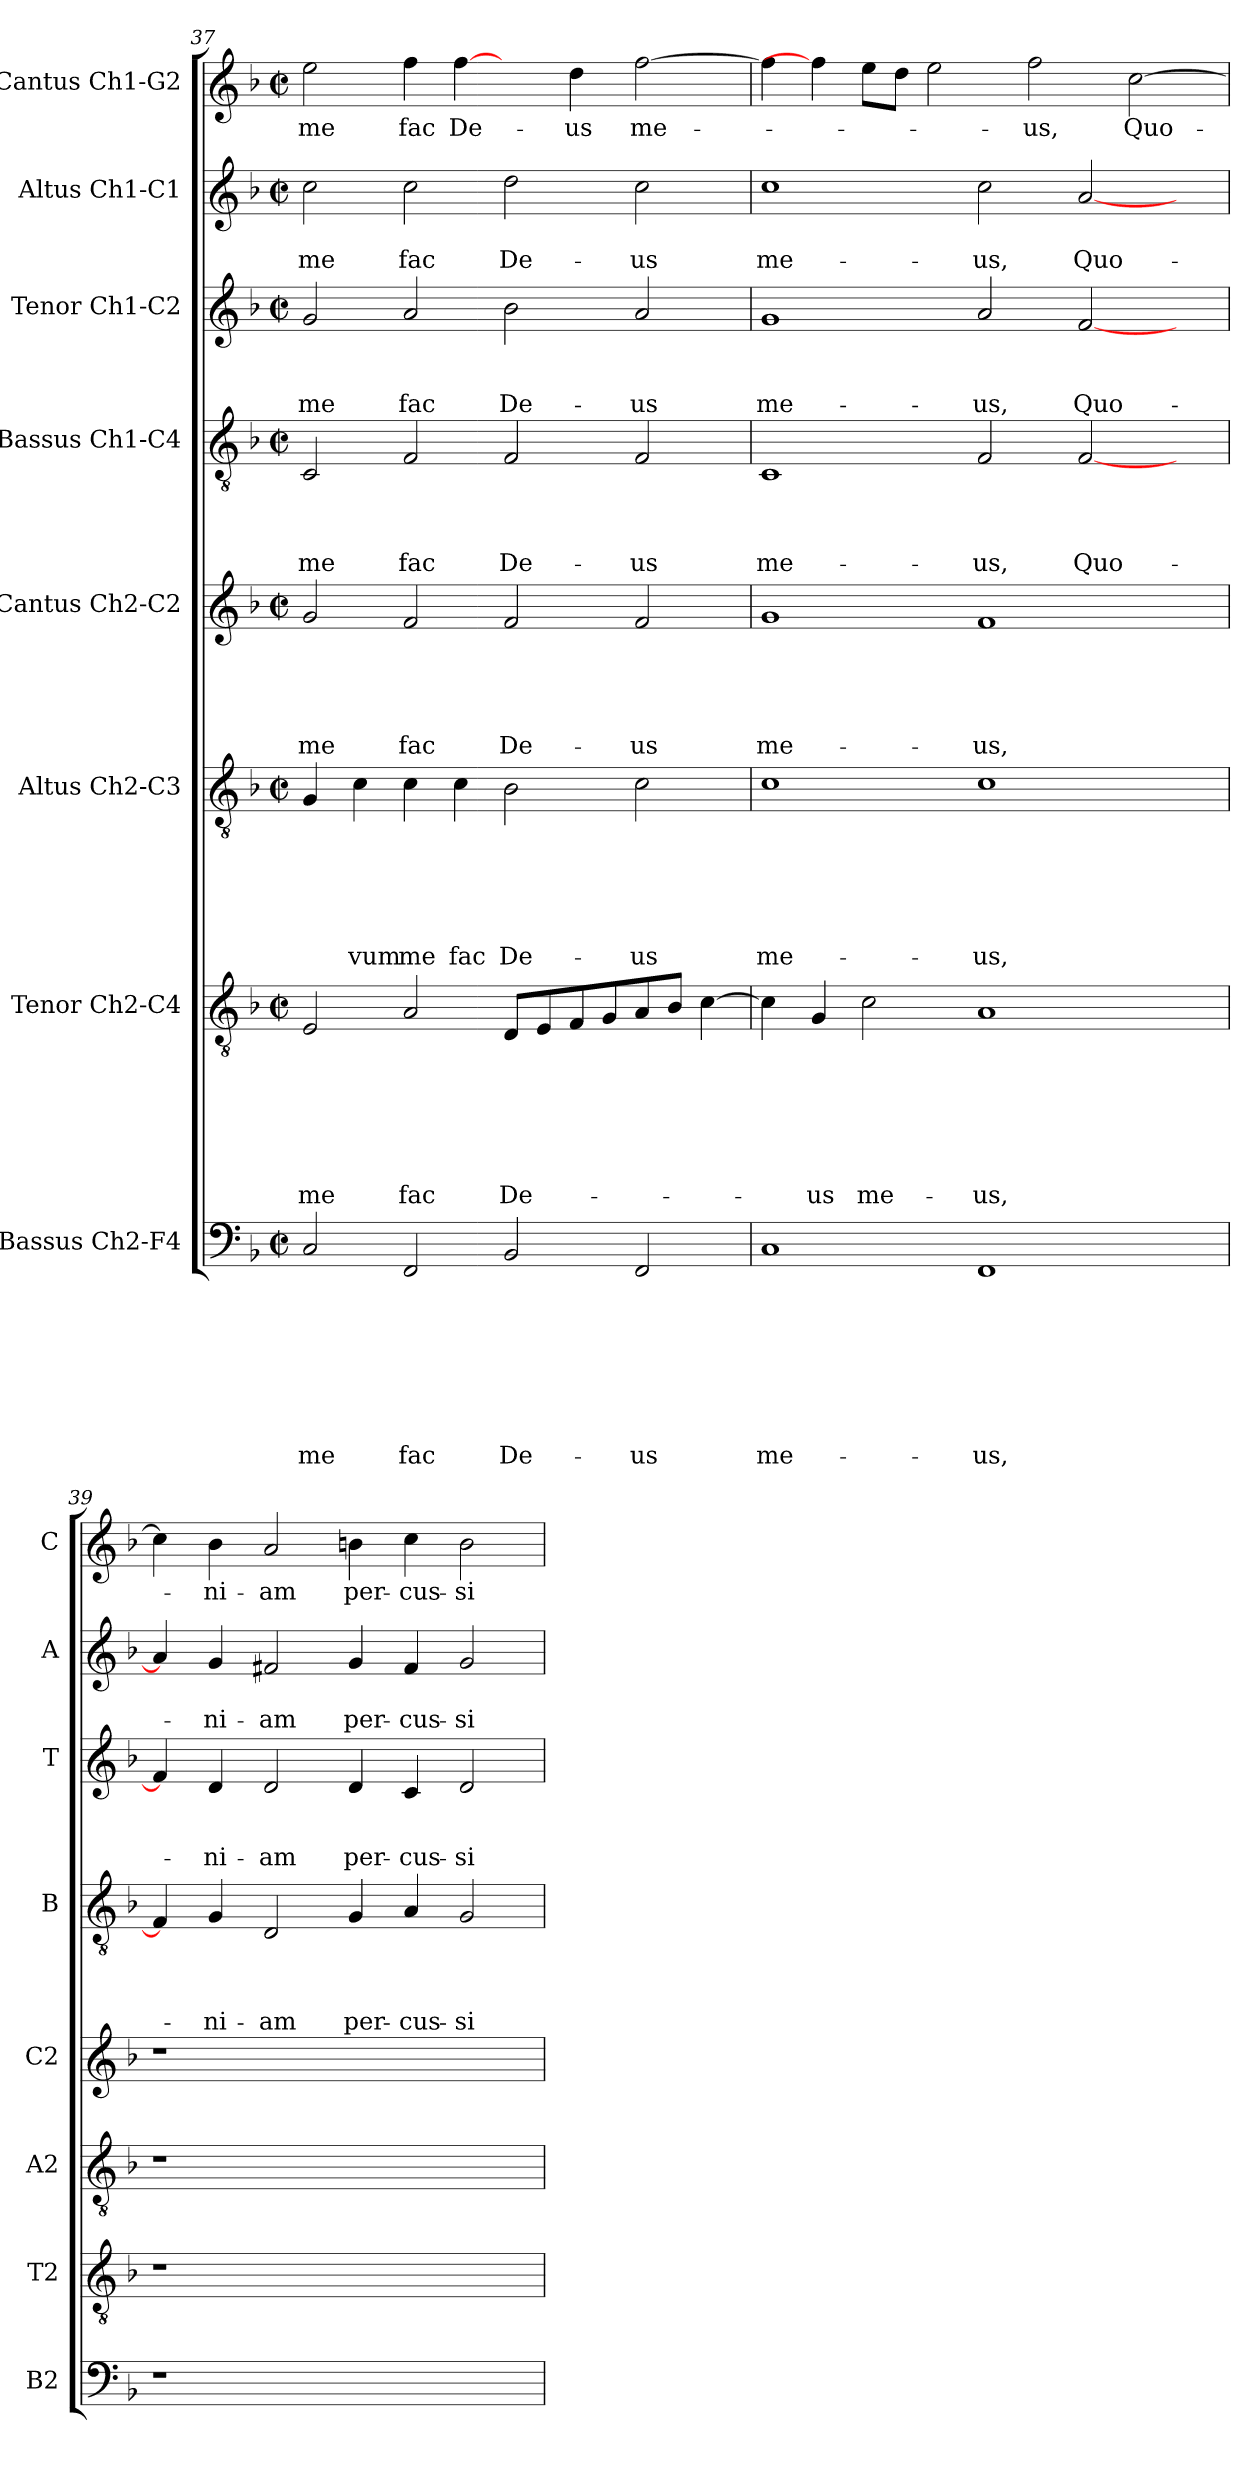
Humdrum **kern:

**kern	**text	**text	**text	**text	**text	**text	**text	**text	**kern	**text	**text	**text	**text	**text	**text	**text	**kern	**text	**text	**text	**text	**text	**text	**kern	**text	**text	**text	**text	**text	**kern	**text	**text	**text	**text	**kern	**text	**text	**text	**kern	**text	**text	**kern	**text
*part8	*part8	*part8	*part8	*part8	*part8	*part8	*part8	*part8	*part7	*part7	*part7	*part7	*part7	*part7	*part7	*part7	*part6	*part6	*part6	*part6	*part6	*part6	*part6	*part5	*part5	*part5	*part5	*part5	*part5	*part4	*part4	*part4	*part4	*part4	*part3	*part3	*part3	*part3	*part2	*part2	*part2	*part1	*part1
*staff8	*staff8	*staff8	*staff8	*staff8	*staff8	*staff8	*staff8	*staff8	*staff7	*staff7	*staff7	*staff7	*staff7	*staff7	*staff7	*staff7	*staff6	*staff6	*staff6	*staff6	*staff6	*staff6	*staff6	*staff5	*staff5	*staff5	*staff5	*staff5	*staff5	*staff4	*staff4	*staff4	*staff4	*staff4	*staff3	*staff3	*staff3	*staff3	*staff2	*staff2	*staff2	*staff1	*staff1
*I"Bassus Ch2-F4	*	*	*	*	*	*	*	*	*I"Tenor Ch2-C4	*	*	*	*	*	*	*	*I"Altus Ch2-C3	*	*	*	*	*	*	*I"Cantus Ch2-C2	*	*	*	*	*	*I"Bassus Ch1-C4	*	*	*	*	*I"Tenor Ch1-C2	*	*	*	*I"Altus Ch1-C1	*	*	*I"Cantus Ch1-G2	*
*I'B2	*	*	*	*	*	*	*	*	*I'T2	*	*	*	*	*	*	*	*I'A2	*	*	*	*	*	*	*I'C2	*	*	*	*	*	*I'B	*	*	*	*	*I'T	*	*	*	*I'A	*	*	*I'C	*
*clefF4	*	*	*	*	*	*	*	*	*clefGv2	*	*	*	*	*	*	*	*clefGv2	*	*	*	*	*	*	*clefG2	*	*	*	*	*	*clefGv2	*	*	*	*	*clefG2	*	*	*	*clefG2	*	*	*clefG2	*
*k[b-]	*	*	*	*	*	*	*	*	*k[b-]	*	*	*	*	*	*	*	*k[b-]	*	*	*	*	*	*	*k[b-]	*	*	*	*	*	*k[b-]	*	*	*	*	*k[b-]	*	*	*	*k[b-]	*	*	*k[b-]	*
*F:	*	*	*	*	*	*	*	*	*F:	*	*	*	*	*	*	*	*F:	*	*	*	*	*	*	*F:	*	*	*	*	*	*F:	*	*	*	*	*F:	*	*	*	*F:	*	*	*F:	*
*M2/2	*	*	*	*	*	*	*	*	*M2/2	*	*	*	*	*	*	*	*M2/2	*	*	*	*	*	*	*M2/2	*	*	*	*	*	*M2/2	*	*	*	*	*M2/2	*	*	*	*M2/2	*	*	*M2/2	*
*met(c|)	*	*	*	*	*	*	*	*	*met(c|)	*	*	*	*	*	*	*	*met(c|)	*	*	*	*	*	*	*met(c|)	*	*	*	*	*	*met(c|)	*	*	*	*	*met(c|)	*	*	*	*met(c|)	*	*	*met(c|)	*
=37	=37	=37	=37	=37	=37	=37	=37	=37	=37	=37	=37	=37	=37	=37	=37	=37	=37	=37	=37	=37	=37	=37	=37	=37	=37	=37	=37	=37	=37	=37	=37	=37	=37	=37	=37	=37	=37	=37	=37	=37	=37	=37	=37
!	!	!	!	!	!	!	!	!LO:LY:b	!	!	!	!	!	!	!	!LO:LY:b	!	!	!	!	!	!	!	!	!	!	!	!	!LO:LY:b	!	!	!	!	!LO:LY:b	!	!	!	!LO:LY:b	!	!	!LO:LY:b	!	!LO:LY:b
2C/	.	.	.	.	.	.	.	me	2E/	.	.	.	.	.	.	me	4G/	.	.	.	.	.	.	2g/	.	.	.	.	me	2C/	.	.	.	me	2g/	.	.	me	2cc\	.	me	2ee\	me
!	!	!	!	!	!	!	!	!	!	!	!	!	!	!	!	!	!	!	!	!	!	!	!LO:LY:b	!	!	!	!	!	!	!	!	!	!	!	!	!	!	!	!	!	!	!	!
.	.	.	.	.	.	.	.	.	.	.	.	.	.	.	.	.	4c\	.	.	.	.	.	-vum	.	.	.	.	.	.	.	.	.	.	.	.	.	.	.	.	.	.	.	.
!	!	!	!	!	!	!	!	!LO:LY:b	!	!	!	!	!	!	!	!LO:LY:b	!	!	!	!	!	!	!LO:LY:b	!	!	!	!	!	!LO:LY:b	!	!	!	!	!LO:LY:b	!	!	!	!LO:LY:b	!	!	!LO:LY:b	!	!LO:LY:b
2FF/	.	.	.	.	.	.	.	fac	2A/	.	.	.	.	.	.	fac	4c\	.	.	.	.	.	me	2f/	.	.	.	.	fac	2F/	.	.	.	fac	2a/	.	.	fac	2cc\	.	fac	4ff\	fac
!	!	!	!	!	!	!	!	!	!	!	!	!	!	!	!	!	!	!	!	!	!	!	!LO:LY:b	!	!	!	!	!	!	!	!	!	!	!	!	!	!	!	!	!	!	!	!LO:LY:b
.	.	.	.	.	.	.	.	.	.	.	.	.	.	.	.	.	4c\	.	.	.	.	.	fac	.	.	.	.	.	.	.	.	.	.	.	.	.	.	.	.	.	.	[4ff\	De-
!	!	!	!	!	!	!	!	!LO:LY:b	!	!	!	!	!	!	!	!LO:LY:b	!	!	!	!	!	!	!LO:LY:b	!	!	!	!	!	!LO:LY:b	!	!	!	!	!LO:LY:b	!	!	!	!LO:LY:b	!	!	!LO:LY:b	!	!
2BB-/	.	.	.	.	.	.	.	De-	8D/L	.	.	.	.	.	.	De-	2B-\	.	.	.	.	.	De-	2f/	.	.	.	.	De-	2F/	.	.	.	De-	2b-\	.	.	De-	2dd\	.	De-	4ryy	.
.	.	.	.	.	.	.	.	.	8E/	.	.	.	.	.	.	.	.	.	.	.	.	.	.	.	.	.	.	.	.	.	.	.	.	.	.	.	.	.	.	.	.	.	.
!	!	!	!	!	!	!	!	!	!	!	!	!	!	!	!	!	!	!	!	!	!	!	!	!	!	!	!	!	!	!	!	!	!	!	!	!	!	!	!	!	!	!	!LO:LY:b
.	.	.	.	.	.	.	.	.	8F/	.	.	.	.	.	.	.	.	.	.	.	.	.	.	.	.	.	.	.	.	.	.	.	.	.	.	.	.	.	.	.	.	4dd\	-us
.	.	.	.	.	.	.	.	.	8G/	.	.	.	.	.	.	.	.	.	.	.	.	.	.	.	.	.	.	.	.	.	.	.	.	.	.	.	.	.	.	.	.	.	.
!	!	!	!	!	!	!	!	!LO:LY:b	!	!	!	!	!	!	!	!	!	!	!	!	!	!	!LO:LY:b	!	!	!	!	!	!LO:LY:b	!	!	!	!	!LO:LY:b	!	!	!	!LO:LY:b	!	!	!LO:LY:b	!	!LO:LY:b
2FF/	.	.	.	.	.	.	.	-us	8A/	.	.	.	.	.	.	.	2c\	.	.	.	.	.	-us	2f/	.	.	.	.	-us	2F/	.	.	.	-us	2a/	.	.	-us	2cc\	.	-us	[2ff\	me-
.	.	.	.	.	.	.	.	.	8B-/J	.	.	.	.	.	.	.	.	.	.	.	.	.	.	.	.	.	.	.	.	.	.	.	.	.	.	.	.	.	.	.	.	.	.
.	.	.	.	.	.	.	.	.	[4c\	.	.	.	.	.	.	.	.	.	.	.	.	.	.	.	.	.	.	.	.	.	.	.	.	.	.	.	.	.	.	.	.	.	.
!!LO:LB:g=z
=38	=38	=38	=38	=38	=38	=38	=38	=38	=38	=38	=38	=38	=38	=38	=38	=38	=38	=38	=38	=38	=38	=38	=38	=38	=38	=38	=38	=38	=38	=38	=38	=38	=38	=38	=38	=38	=38	=38	=38	=38	=38	=38	=38
!	!	!	!	!	!	!	!	!LO:LY:b	!	!	!	!	!	!	!	!	!	!	!	!	!	!	!LO:LY:b	!	!	!	!	!	!LO:LY:b	!	!	!	!	!LO:LY:b	!	!	!	!LO:LY:b	!	!	!LO:LY:b	!	!
1C	.	.	.	.	.	.	.	me-	4c\]	.	.	.	.	.	.	.	1c	.	.	.	.	.	me-	1g	.	.	.	.	me-	1C	.	.	.	me-	1g	.	.	me-	1cc	.	me-	4ff\]	.
!	!	!	!	!	!	!	!	!	!	!	!	!	!	!	!	!LO:LY:b	!	!	!	!	!	!	!	!	!	!	!	!	!	!	!	!	!	!	!	!	!	!	!	!	!	!	!
.	.	.	.	.	.	.	.	.	4G/	.	.	.	.	.	.	-us	.	.	.	.	.	.	.	.	.	.	.	.	.	.	.	.	.	.	.	.	.	.	.	.	.	4ff\]	.
!	!	!	!	!	!	!	!	!	!	!	!	!	!	!	!	!LO:LY:b	!	!	!	!	!	!	!	!	!	!	!	!	!	!	!	!	!	!	!	!	!	!	!	!	!	!	!
.	.	.	.	.	.	.	.	.	2c\	.	.	.	.	.	.	me-	.	.	.	.	.	.	.	.	.	.	.	.	.	.	.	.	.	.	.	.	.	.	.	.	.	8ee\L	.
.	.	.	.	.	.	.	.	.	.	.	.	.	.	.	.	.	.	.	.	.	.	.	.	.	.	.	.	.	.	.	.	.	.	.	.	.	.	.	.	.	.	8dd\J	.
.	.	.	.	.	.	.	.	.	.	.	.	.	.	.	.	.	.	.	.	.	.	.	.	.	.	.	.	.	.	.	.	.	.	.	.	.	.	.	.	.	.	2ee\	.
!	!	!	!	!	!	!	!	!LO:LY:b	!	!	!	!	!	!	!	!LO:LY:b	!	!	!	!	!	!	!LO:LY:b	!	!	!	!	!	!LO:LY:b	!	!	!	!	!LO:LY:b	!	!	!	!LO:LY:b	!	!	!LO:LY:b	!	!
1FF	.	.	.	.	.	.	.	-us,	1A	.	.	.	.	.	.	-us,	1c	.	.	.	.	.	-us,	1f	.	.	.	.	-us,	2F/	.	.	.	-us,	2a/	.	.	-us,	2cc\	.	-us,	.	.
!	!	!	!	!	!	!	!	!	!	!	!	!	!	!	!	!	!	!	!	!	!	!	!	!	!	!	!	!	!	!	!	!	!	!	!	!	!	!	!	!	!	!	!LO:LY:b
.	.	.	.	.	.	.	.	.	.	.	.	.	.	.	.	.	.	.	.	.	.	.	.	.	.	.	.	.	.	.	.	.	.	.	.	.	.	.	.	.	.	2ff\	-us,
!	!	!	!	!	!	!	!	!	!	!	!	!	!	!	!	!	!	!	!	!	!	!	!	!	!	!	!	!	!	!	!	!	!	!LO:LY:b	!	!	!	!LO:LY:b	!	!	!LO:LY:b	!	!
.	.	.	.	.	.	.	.	.	.	.	.	.	.	.	.	.	.	.	.	.	.	.	.	.	.	.	.	.	.	[2F/	.	.	.	Quo-	[2f/	.	.	Quo-	[2a/	.	Quo-	.	.
!	!	!	!	!	!	!	!	!	!	!	!	!	!	!	!	!	!	!	!	!	!	!	!	!	!	!	!	!	!	!	!	!	!	!	!	!	!	!	!	!	!	!	!LO:LY:b
.	.	.	.	.	.	.	.	.	.	.	.	.	.	.	.	.	.	.	.	.	.	.	.	.	.	.	.	.	.	.	.	.	.	.	.	.	.	.	.	.	.	[2cc\	Quo-
4ryy	.	.	.	.	.	.	.	.	4ryy	.	.	.	.	.	.	.	4ryy	.	.	.	.	.	.	4ryy	.	.	.	.	.	4ryy	.	.	.	.	4ryy	.	.	.	4ryy	.	.	.	.
=39	=39	=39	=39	=39	=39	=39	=39	=39	=39	=39	=39	=39	=39	=39	=39	=39	=39	=39	=39	=39	=39	=39	=39	=39	=39	=39	=39	=39	=39	=39	=39	=39	=39	=39	=39	=39	=39	=39	=39	=39	=39	=39	=39
1r	.	.	.	.	.	.	.	.	1r	.	.	.	.	.	.	.	1r	.	.	.	.	.	.	1r	.	.	.	.	.	4F/]	.	.	.	.	4f/]	.	.	.	4a/]	.	.	4cc\]	.
!	!	!	!	!	!	!	!	!	!	!	!	!	!	!	!	!	!	!	!	!	!	!	!	!	!	!	!	!	!	!	!	!	!	!LO:LY:b	!	!	!	!LO:LY:b	!	!	!LO:LY:b	!	!LO:LY:b
.	.	.	.	.	.	.	.	.	.	.	.	.	.	.	.	.	.	.	.	.	.	.	.	.	.	.	.	.	.	4G/	.	.	.	-ni-	4d/	.	.	-ni-	4g/	.	-ni-	4b-\	-ni-
!	!	!	!	!	!	!	!	!	!	!	!	!	!	!	!	!	!	!	!	!	!	!	!	!	!	!	!	!	!	!	!	!	!	!LO:LY:b	!	!	!	!LO:LY:b	!	!	!LO:LY:b	!	!LO:LY:b
.	.	.	.	.	.	.	.	.	.	.	.	.	.	.	.	.	.	.	.	.	.	.	.	.	.	.	.	.	.	2D/	.	.	.	-am	2d/	.	.	-am	2f#X/	.	-am	2a/	-am
!	!	!	!	!	!	!	!	!	!	!	!	!	!	!	!	!	!	!	!	!	!	!	!	!	!	!	!	!	!	!	!	!	!	!LO:LY:b	!	!	!	!LO:LY:b	!	!	!LO:LY:b	!	!LO:LY:b
1ryy	.	.	.	.	.	.	.	.	1ryy	.	.	.	.	.	.	.	1ryy	.	.	.	.	.	.	1ryy	.	.	.	.	.	4G/	.	.	.	per-	4d/	.	.	per-	4g/	.	per-	4bn\	per-
!	!	!	!	!	!	!	!	!	!	!	!	!	!	!	!	!	!	!	!	!	!	!	!	!	!	!	!	!	!	!	!	!	!	!LO:LY:b	!	!	!	!LO:LY:b	!	!	!LO:LY:b	!	!LO:LY:b
.	.	.	.	.	.	.	.	.	.	.	.	.	.	.	.	.	.	.	.	.	.	.	.	.	.	.	.	.	.	4A/	.	.	.	-cus-	4c/	.	.	-cus-	4f#/	.	-cus-	4cc\	-cus-
!	!	!	!	!	!	!	!	!	!	!	!	!	!	!	!	!	!	!	!	!	!	!	!	!	!	!	!	!	!	!	!	!	!	!LO:LY:b	!	!	!	!LO:LY:b	!	!	!LO:LY:b	!	!LO:LY:b
.	.	.	.	.	.	.	.	.	.	.	.	.	.	.	.	.	.	.	.	.	.	.	.	.	.	.	.	.	.	2G/	.	.	.	-si-	2d/	.	.	-si-	2g/	.	-si-	2b\	-si-
=	=	=	=	=	=	=	=	=	=	=	=	=	=	=	=	=	=	=	=	=	=	=	=	=	=	=	=	=	=	=	=	=	=	=	=	=	=	=	=	=	=	=	=
*-	*-	*-	*-	*-	*-	*-	*-	*-	*-	*-	*-	*-	*-	*-	*-	*-	*-	*-	*-	*-	*-	*-	*-	*-	*-	*-	*-	*-	*-	*-	*-	*-	*-	*-	*-	*-	*-	*-	*-	*-	*-	*-	*-
